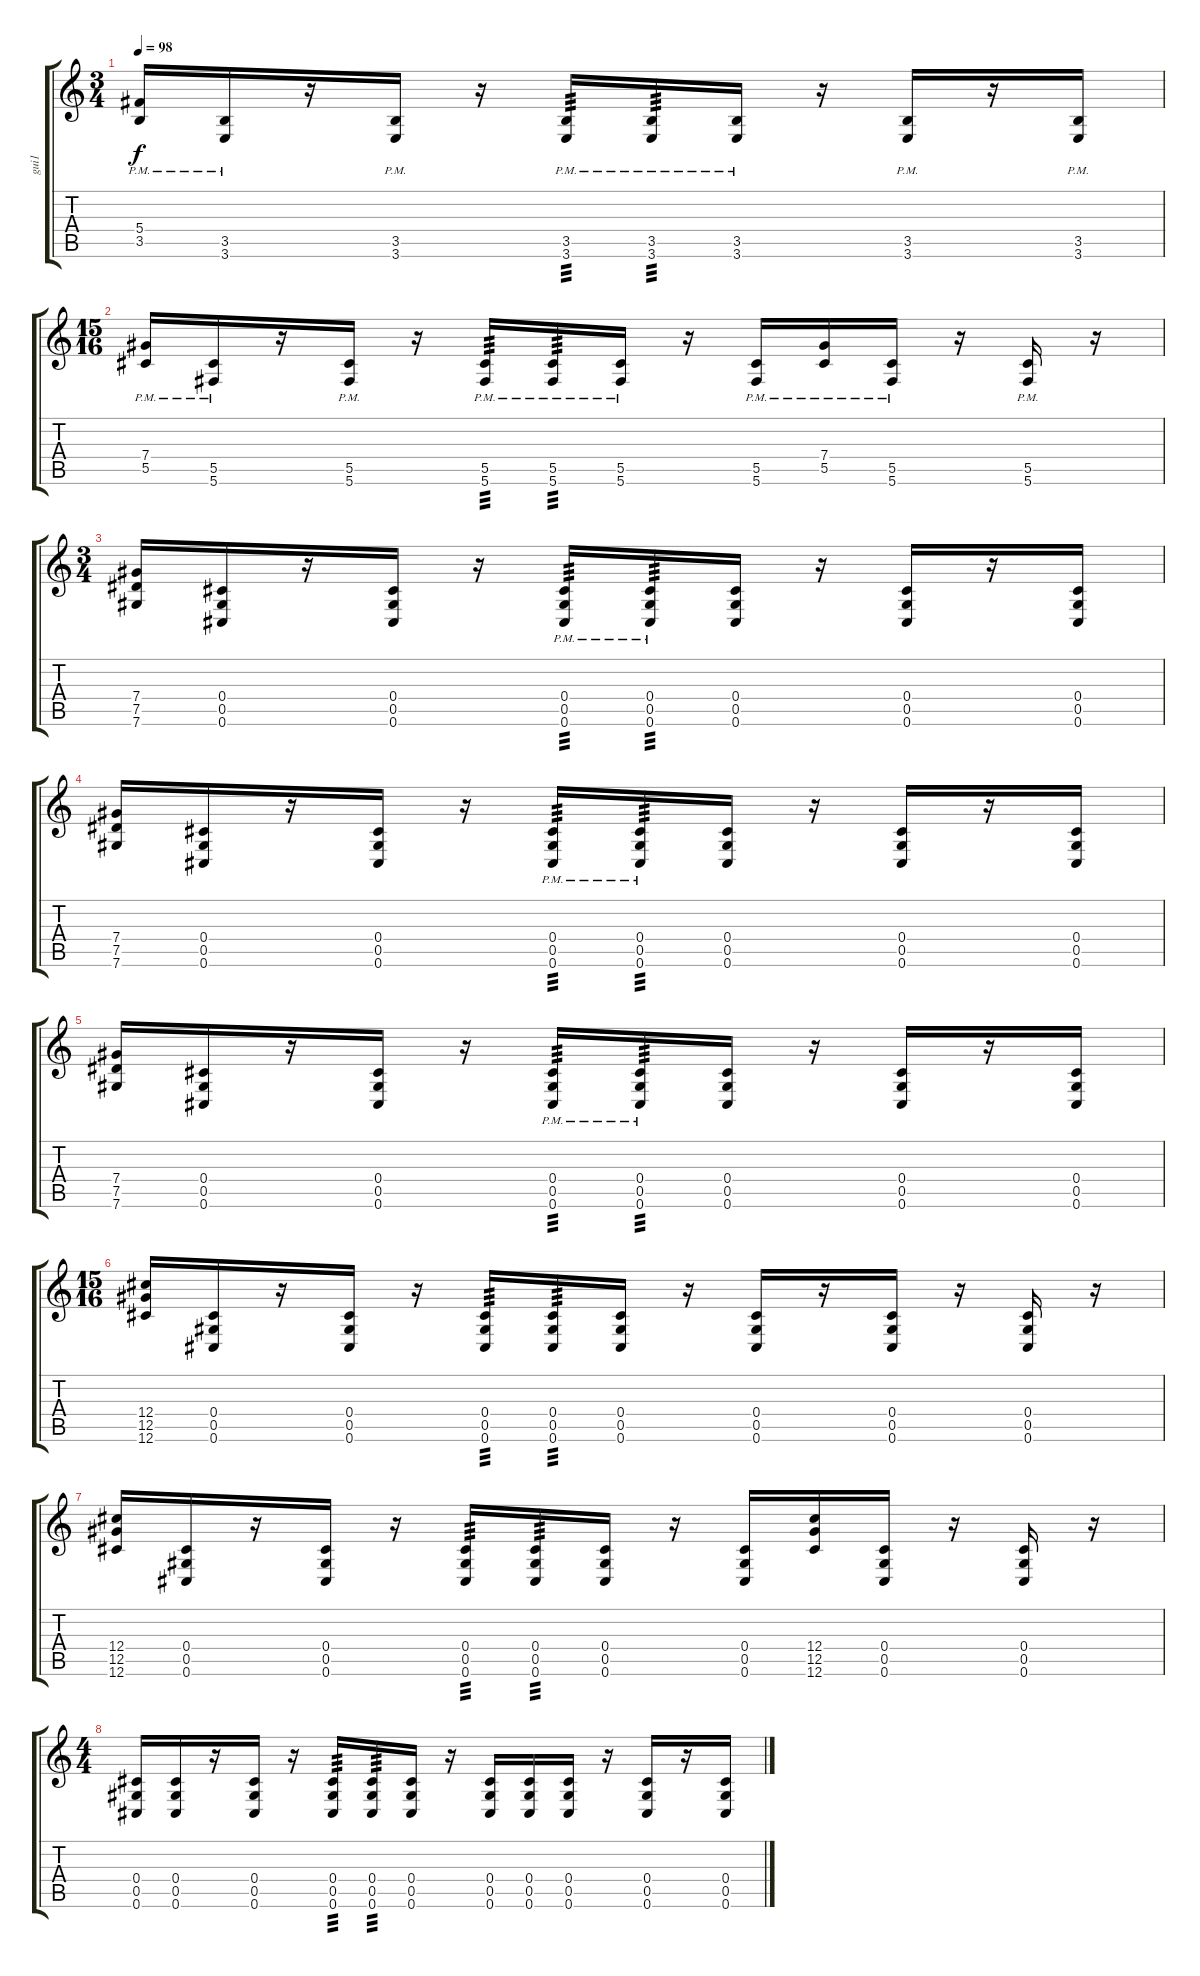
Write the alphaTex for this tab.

\track ("gui1" "gui1") {instrument acousticguitarsteel}
\staff {score tabs}
\tuning (Eb4 Bb3 Gb3 Db3 Ab2 Db2) {hide}
\ts (3 4)
\tempo 98
\clef g2
\ks c
(5.4{pm} 3.5{pm}).16{dy f} (3.5{pm} 3.6{pm}).16 r.16 (3.5{pm} 3.6{pm}).16 r.16 (3.5{pm} 3.6{pm}).16{tp 3} (3.5{pm} 3.6{pm}).16{tp 3} (3.5{pm} 3.6{pm}).16 r.16 (3.5{pm} 3.6{pm}).16 r.16 (3.5{pm} 3.6{pm}).16 |
\ts (15 16)
(7.4{pm} 5.5{pm}).16 (5.5{pm} 5.6{pm}).16 r.16 (5.5{pm} 5.6{pm}).16 r.16 (5.5{pm} 5.6{pm}).16{tp 3} (5.5{pm} 5.6{pm}).16{tp 3} (5.5{pm} 5.6{pm}).16 r.16 (5.5{pm} 5.6{pm}).16 (7.4{pm} 5.5{pm}).16 (5.5{pm} 5.6{pm}).16 r.16 (5.5{pm} 5.6{pm}).16 r.16 |
\ts (3 4)
(7.4 7.5 7.6).16 (0.4 0.5 0.6).16 r.16 (0.4 0.5 0.6).16 r.16 (0.4 0.5{pm} 0.6{pm}).16{tp 3} (0.4 0.5{pm} 0.6{pm}).16{tp 3} (0.4 0.5 0.6).16 r.16 (0.4 0.5 0.6).16 r.16 (0.4 0.5 0.6).16 |
(7.4 7.5 7.6).16 (0.4 0.5 0.6).16 r.16 (0.4 0.5 0.6).16 r.16 (0.4 0.5{pm} 0.6{pm}).16{tp 3} (0.4 0.5{pm} 0.6{pm}).16{tp 3} (0.4 0.5 0.6).16 r.16 (0.4 0.5 0.6).16 r.16 (0.4 0.5 0.6).16 |
(7.4 7.5 7.6).16 (0.4 0.5 0.6).16 r.16 (0.4 0.5 0.6).16 r.16 (0.4 0.5{pm} 0.6{pm}).16{tp 3} (0.4 0.5{pm} 0.6{pm}).16{tp 3} (0.4 0.5 0.6).16 r.16 (0.4 0.5 0.6).16 r.16 (0.4 0.5 0.6).16 |
\ts (15 16)
(12.4 12.5 12.6).16 (0.4 0.5 0.6).16 r.16 (0.4 0.5 0.6).16 r.16 (0.4 0.5 0.6).16{tp 3} (0.4 0.5 0.6).16{tp 3} (0.4 0.5 0.6).16 r.16 (0.4 0.5 0.6).16 r.16 (0.4 0.5 0.6).16 r.16 (0.4 0.5 0.6).16 r.16 |
(12.4 12.5 12.6).16 (0.4 0.5 0.6).16 r.16 (0.4 0.5 0.6).16 r.16 (0.4 0.5 0.6).16{tp 3} (0.4 0.5 0.6).16{tp 3} (0.4 0.5 0.6).16 r.16 (0.4 0.5 0.6).16 (12.4 12.5 12.6).16 (0.4 0.5 0.6).16 r.16 (0.4 0.5 0.6).16 r.16 |
\ts (4 4)
(0.4 0.5 0.6).16 (0.4 0.5 0.6).16 r.16 (0.4 0.5 0.6).16 r.16 (0.4 0.5 0.6).16{tp 3} (0.4 0.5 0.6).16{tp 3} (0.4 0.5 0.6).16 r.16 (0.4 0.5 0.6).16 (0.4 0.5 0.6).16 (0.4 0.5 0.6).16 r.16 (0.4 0.5 0.6).16 r.16 (0.4 0.5 0.6).16
